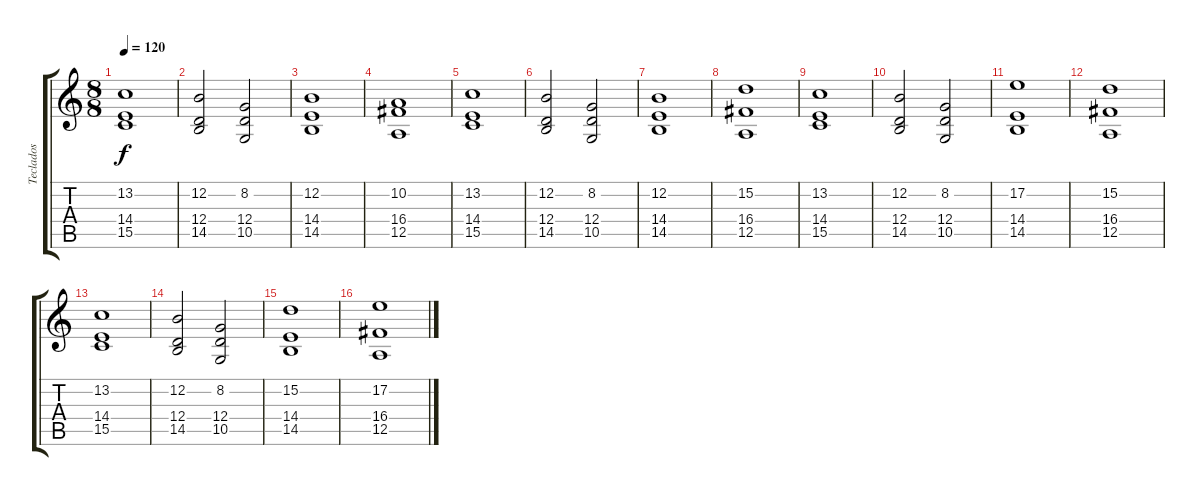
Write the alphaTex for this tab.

\track ("Teclados" "Teclados") {instrument stringensemble2}
\staff {score tabs}
\tuning (E4 B3 G3 D3 A2 E2) {hide}
\ts (8 8)
\tempo 120
\clef g2
\ks c
(13.2 14.4 15.5).1{dy f instrument stringensemble2} |
(12.2 12.4 14.5).2 (8.2 12.4 10.5).2 |
(12.2 14.4 14.5).1 |
(10.2 16.4 12.5).1 |
(13.2 14.4 15.5).1 |
(12.2 12.4 14.5).2 (8.2 12.4 10.5).2 |
(12.2 14.4 14.5).1 |
(15.2 16.4 12.5).1 |
(13.2 14.4 15.5).1 |
(12.2 12.4 14.5).2 (8.2 12.4 10.5).2 |
(17.2 14.4 14.5).1 |
(15.2 16.4 12.5).1 |
(13.2 14.4 15.5).1 |
(12.2 12.4 14.5).2 (8.2 12.4 10.5).2 |
(15.2 14.4 14.5).1 |
(17.2 16.4 12.5).1
